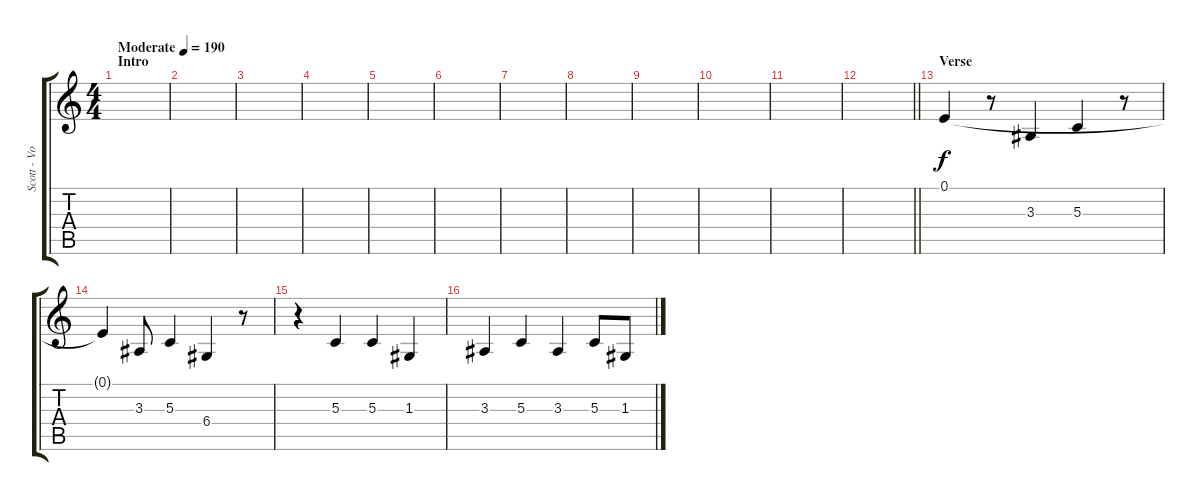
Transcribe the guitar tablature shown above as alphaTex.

\track ("Scott - Vocal" "Scott - Vo") {instrument altosax}
\staff {score tabs}
\tuning (E4 B3 G3 D3 A2 E2) {hide}
\ts (4 4)
\section ("" "Intro")
\tempo (190 "Moderate")
\clef g2
\ks c
|
|
|
|
|
|
|
|
|
|
|
\barLineRight lightlight
|
\section ("" "Verse")
0.1.4 r.8 3.3.4 5.3.4 r.8 |
0.1{t}.4 3.3.8 5.3.4 6.4.4 r.8 |
r.4 5.3.4 5.3.4 1.3.4 |
3.3.4 5.3.4 3.3.4 5.3.8 1.3.8
